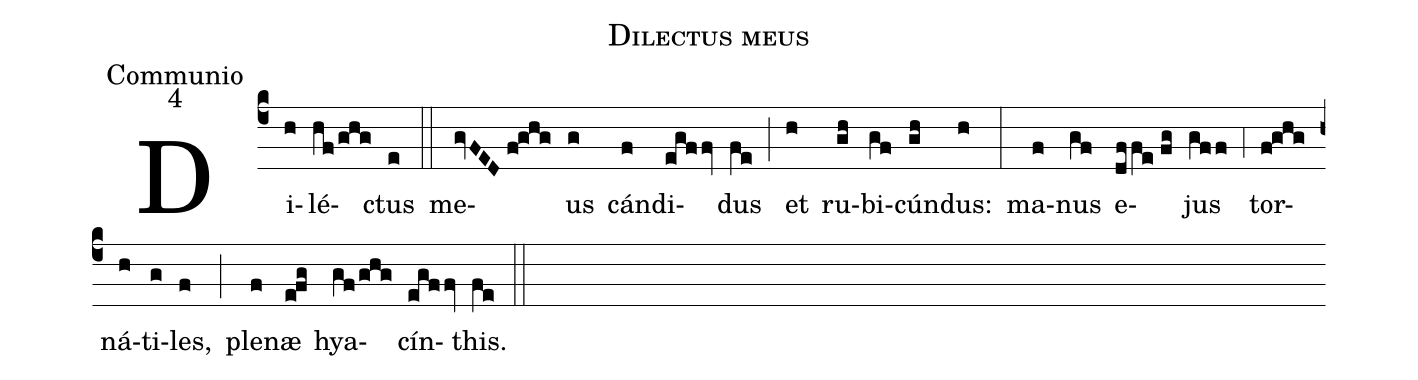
name:Dilectus meus;
office-part:Communio;
mode:4;
%%
(c4) Di(h)lé(hf/ghg)ctus(e) (::)
me(gvFED//f!ghg)us(g) cán(f)di(egffv)dus(fe) (;) et(h) ru(gh)bi(gf)cún(gh)dus:(h) (:)
ma(f)nus(gf) e(dffe//fg)jus(gff) (,4) tor(f!ghg)ná(h)ti(g)les,(f) (;) ple(f)næ(e!fg) hya(gf/ghg)cín(egffv)this.(fe) (::)
